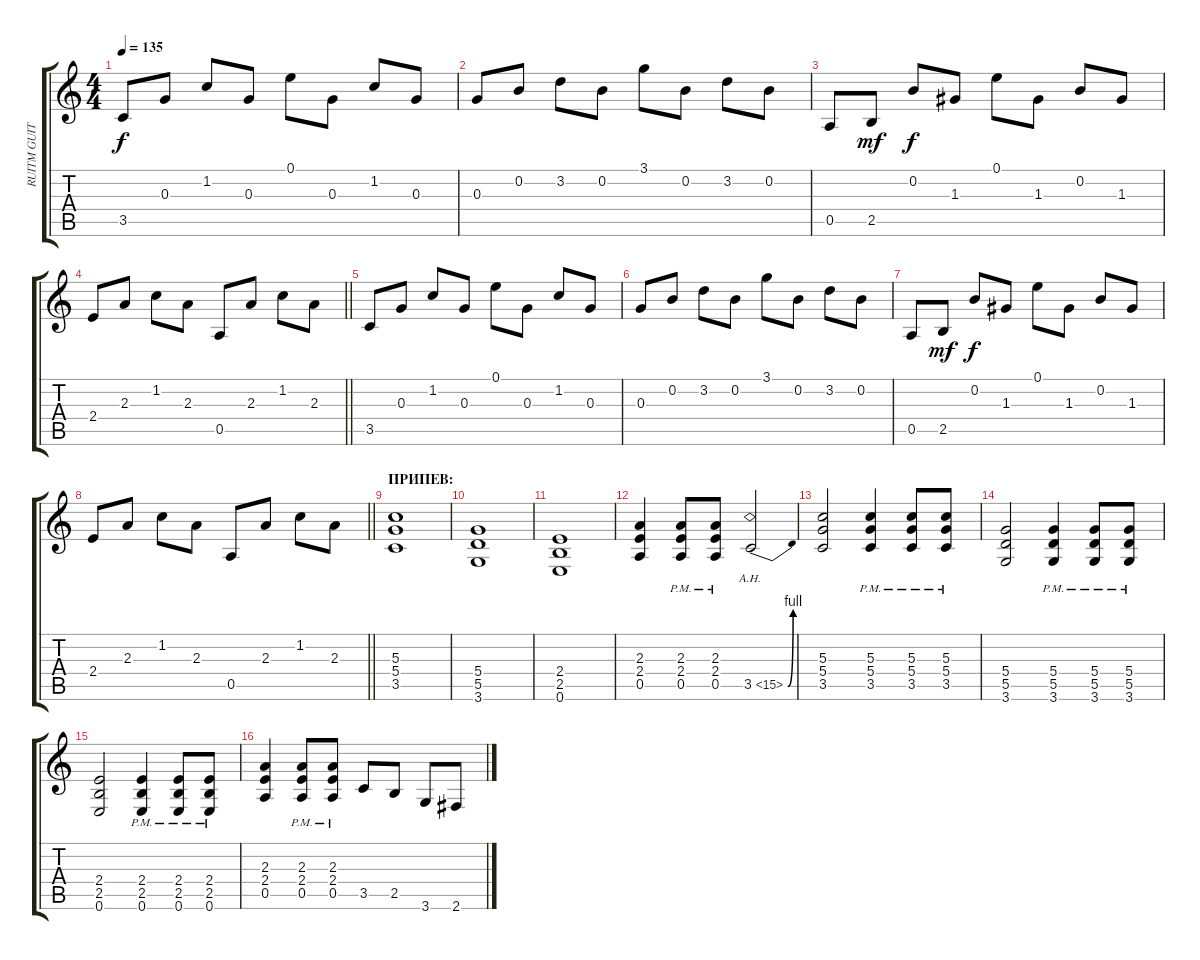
\track ("RUITM GUITAR" "RUITM GUIT") {instrument acousticguitarsteel}
\staff {score tabs}
\tuning (E4 B3 G3 D3 A2 E2) {hide}
\ts (4 4)
\tempo 135
\clef g2
\ks c
3.5.8{dy f} 0.3.8 1.2.8 0.3.8 0.1.8 0.3.8 1.2.8 0.3.8 |
0.3.8 0.2.8 3.2.8 0.2.8 3.1.8 0.2.8 3.2.8 0.2.8 |
0.5.8 2.5.8{dy mf} 0.2.8{dy f} 1.3.8 0.1.8 1.3.8 0.2.8 1.3.8 |
\barLineRight lightlight
2.4.8 2.3.8 1.2.8 2.3.8 0.5.8 2.3.8 1.2.8 2.3.8 |
3.5.8 0.3.8 1.2.8 0.3.8 0.1.8 0.3.8 1.2.8 0.3.8 |
0.3.8 0.2.8 3.2.8 0.2.8 3.1.8 0.2.8 3.2.8 0.2.8 |
0.5.8 2.5.8{dy mf} 0.2.8{dy f} 1.3.8 0.1.8 1.3.8 0.2.8 1.3.8 |
\barLineRight lightlight
2.4.8 2.3.8 1.2.8 2.3.8 0.5.8 2.3.8 1.2.8 2.3.8 |
\section ("" "ПРИПЕВ:")
(5.3 5.4 3.5).1{volume 15 instrument distortionguitar} |
(5.4 5.5 3.6).1 |
(2.4 2.5 0.6).1 |
(2.3 2.4 0.5).4 (2.3{pm} 2.4{pm} 0.5{pm}).8 (2.3{pm} 2.4{pm} 0.5{pm}).8 3.5{be (bend 0 0 60 4) ah 12}.2 |
(5.3 5.4 3.5).2 (5.3{pm} 5.4{pm} 3.5{pm}).4 (5.3{pm} 5.4{pm} 3.5{pm}).8 (5.3{pm} 5.4{pm} 3.5{pm}).8 |
(5.4 5.5 3.6).2 (5.4{pm} 5.5{pm} 3.6{pm}).4 (5.4{pm} 5.5{pm} 3.6{pm}).8 (5.4{pm} 5.5{pm} 3.6{pm}).8 |
(2.4 2.5 0.6).2 (2.4{pm} 2.5{pm} 0.6{pm}).4 (2.4{pm} 2.5{pm} 0.6{pm}).8 (2.4{pm} 2.5{pm} 0.6{pm}).8 |
(2.3 2.4 0.5).4 (2.3{pm} 2.4{pm} 0.5{pm}).8 (2.3{pm} 2.4{pm} 0.5{pm}).8 3.5.8 2.5.8 3.6.8 2.6.8
